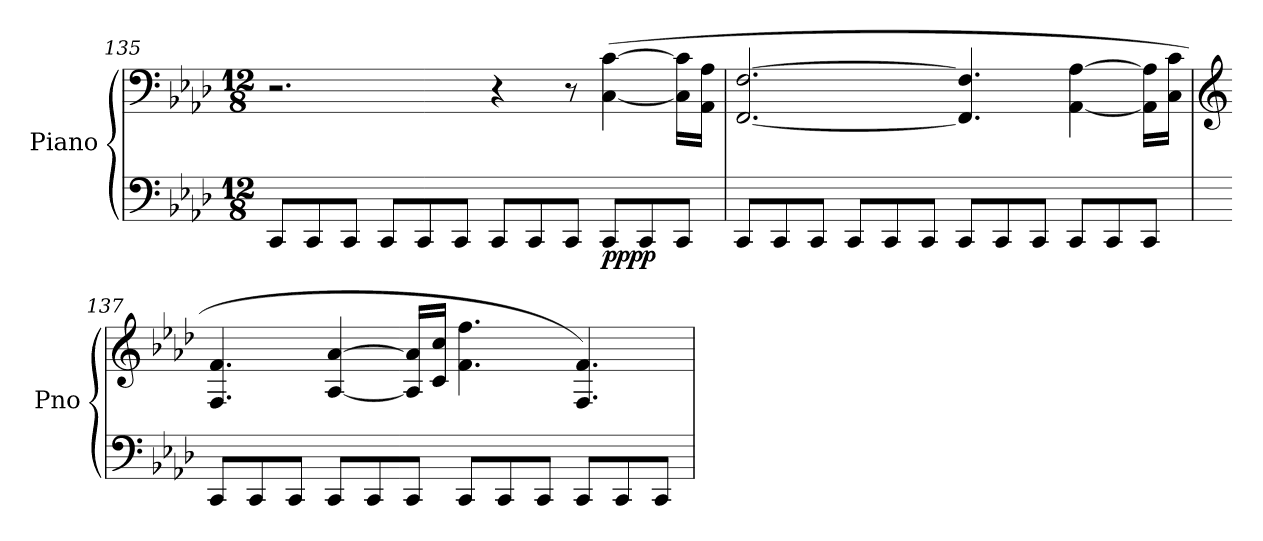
**kern	**kern	**dynam
*part1	*part1	*part1
*staff2	*staff1	*staff1/2
*I"Piano	*	*
*I'Pno	*	*
*clefF4	*clefF4	*
*k[b-e-a-d-]	*k[b-e-a-d-]	*
*M12/8	*M12/8	*
=135	=135	=135
8CC/L	2.r	.
8CC/	.	.
8CC/J	.	.
8CC/L	.	.
8CC/	.	.
8CC/J	.	.
8CC/L	4r	.
8CC/	.	.
8CC/J	8r	.
!	!	!LO:DY:b=2
!	!	!LO:DY:n=1:b
8CC/L	([4C\ [4c\	pp pp
8CC/	.	.
8CC/J	16C\] 16c\]LL	.
.	16AA-\ 16A-\JJ	.
!!LO:LB:g=z
=136	=136	=136
8CC/L	[2.FF/ [2.F/	.
8CC/	.	.
8CC/J	.	.
8CC/L	.	.
8CC/	.	.
8CC/J	.	.
8CC/L	4.FF/] 4.F/]	.
8CC/	.	.
8CC/J	.	.
8CC/L	[4AA-\ [4A-\	.
8CC/	.	.
8CC/J	16AA-\] 16A-\]LL	.
.	16C\ 16c\JJ	.
=137	=137	=137
*	*clefG2	*
8CC/L	4.F/ 4.f/	.
8CC/	.	.
8CC/J	.	.
8CC/L	[4A-/ [4a-/	.
8CC/	.	.
8CC/J	16A-/] 16a-/]LL	.
.	16c/ 16cc/JJ	.
8CC/L	4.f\ 4.ff\	.
8CC/	.	.
8CC/J	.	.
8CC/L	4.F/ 4.f/)	.
8CC/	.	.
8CC/J	.	.
=	=	=
*-	*-	*-
